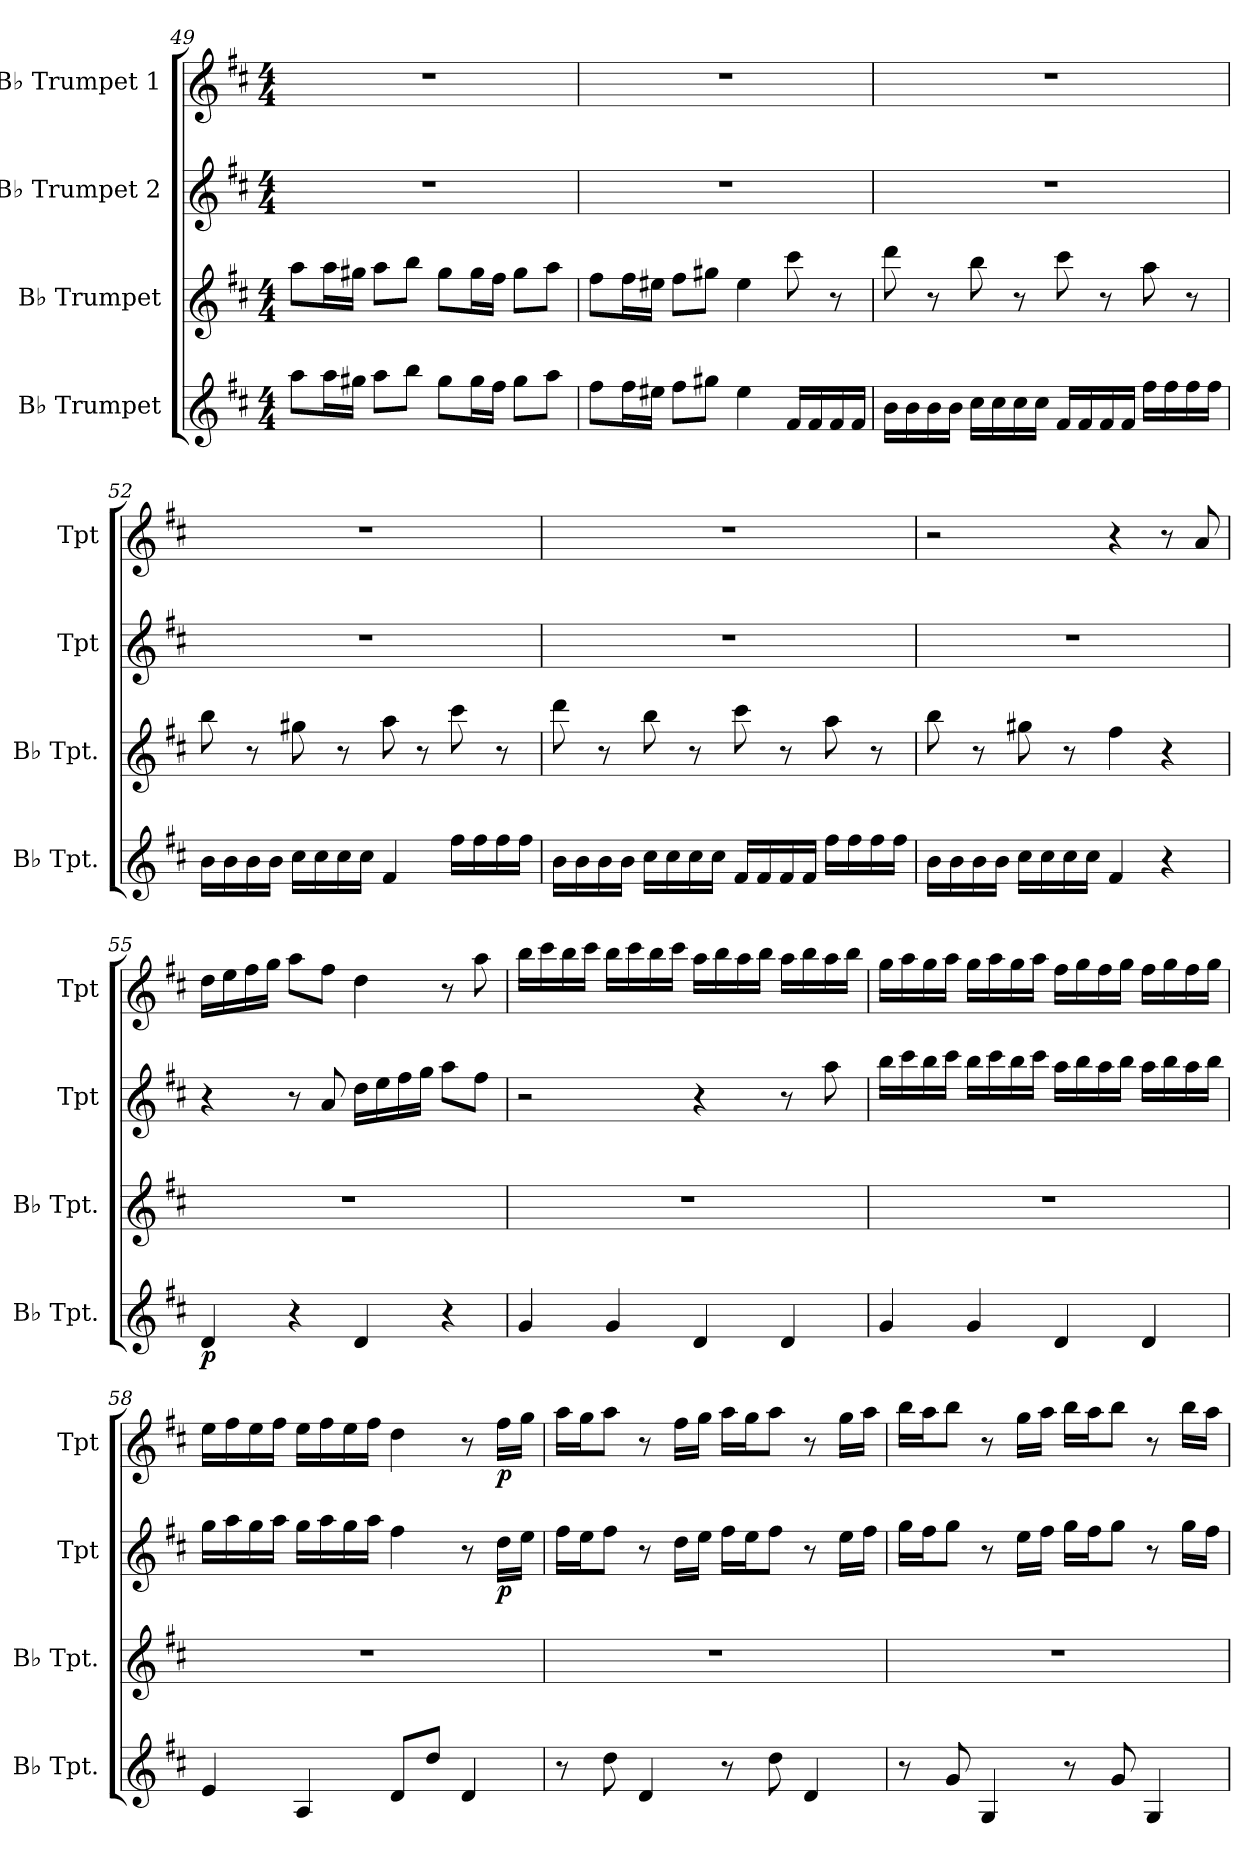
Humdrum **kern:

**kern	**dynam	**kern	**kern	**dynam	**kern	**dynam
*part4	*part4	*part3	*part2	*part2	*part1	*part1
*staff4	*staff4	*staff3	*staff2	*staff2	*staff1	*staff1
*I"B♭ Trumpet	*	*I"B♭ Trumpet	*I"B♭ Trumpet 2	*	*I"B♭ Trumpet 1	*
*I'B♭ Tpt.	*	*I'B♭ Tpt.	*I'Tpt	*	*I'Tpt	*
*clefG2	*	*clefG2	*clefG2	*	*clefG2	*
*ITrd1c2	*	*ITrd1c2	*ITrd1c2	*	*ITrd1c2	*
*k[]	*	*k[]	*k[]	*	*k[]	*
*M4/4	*	*M4/4	*M4/4	*	*M4/4	*
=49	=49	=49	=49	=49	=49	=49
8gg\L	.	8gg\L	1r	.	1r	.
16gg\L	.	16gg\L	.	.	.	.
16ff#X\JJ	.	16ff#X\JJ	.	.	.	.
8gg\L	.	8gg\L	.	.	.	.
8aa\J	.	8aa\J	.	.	.	.
8ff#\L	.	8ff#\L	.	.	.	.
16ff#\L	.	16ff#\L	.	.	.	.
16ee\JJ	.	16ee\JJ	.	.	.	.
8ff#\L	.	8ff#\L	.	.	.	.
8gg\J	.	8gg\J	.	.	.	.
=50	=50	=50	=50	=50	=50	=50
8ee\L	.	8ee\L	1r	.	1r	.
16ee\L	.	16ee\L	.	.	.	.
16dd#X\JJ	.	16dd#X\JJ	.	.	.	.
8ee\L	.	8ee\L	.	.	.	.
8ff#X\J	.	8ff#X\J	.	.	.	.
4dd#\	.	4dd#\	.	.	.	.
16e/LL	.	8bb\	.	.	.	.
16e/	.	.	.	.	.	.
16e/	.	8r	.	.	.	.
16e/JJ	.	.	.	.	.	.
!!LO:LB:g=z
=51	=51	=51	=51	=51	=51	=51
16a\LL	.	8ccc\	1r	.	1r	.
16a\	.	.	.	.	.	.
16a\	.	8r	.	.	.	.
16a\JJ	.	.	.	.	.	.
16b\LL	.	8aa\	.	.	.	.
16b\	.	.	.	.	.	.
16b\	.	8r	.	.	.	.
16b\JJ	.	.	.	.	.	.
16e/LL	.	8bb\	.	.	.	.
16e/	.	.	.	.	.	.
16e/	.	8r	.	.	.	.
16e/JJ	.	.	.	.	.	.
16ee\LL	.	8gg\	.	.	.	.
16ee\	.	.	.	.	.	.
16ee\	.	8r	.	.	.	.
16ee\JJ	.	.	.	.	.	.
=52	=52	=52	=52	=52	=52	=52
16a\LL	.	8aa\	1r	.	1r	.
16a\	.	.	.	.	.	.
16a\	.	8r	.	.	.	.
16a\JJ	.	.	.	.	.	.
16b\LL	.	8ff#X\	.	.	.	.
16b\	.	.	.	.	.	.
16b\	.	8r	.	.	.	.
16b\JJ	.	.	.	.	.	.
4e/	.	8gg\	.	.	.	.
.	.	8r	.	.	.	.
16ee\LL	.	8bb\	.	.	.	.
16ee\	.	.	.	.	.	.
16ee\	.	8r	.	.	.	.
16ee\JJ	.	.	.	.	.	.
=53	=53	=53	=53	=53	=53	=53
16a\LL	.	8ccc\	1r	.	1r	.
16a\	.	.	.	.	.	.
16a\	.	8r	.	.	.	.
16a\JJ	.	.	.	.	.	.
16b\LL	.	8aa\	.	.	.	.
16b\	.	.	.	.	.	.
16b\	.	8r	.	.	.	.
16b\JJ	.	.	.	.	.	.
16e/LL	.	8bb\	.	.	.	.
16e/	.	.	.	.	.	.
16e/	.	8r	.	.	.	.
16e/JJ	.	.	.	.	.	.
16ee\LL	.	8gg\	.	.	.	.
16ee\	.	.	.	.	.	.
16ee\	.	8r	.	.	.	.
16ee\JJ	.	.	.	.	.	.
!!LO:LB:g=z
=54	=54	=54	=54	=54	=54	=54
16a\LL	.	8aa\	1r	.	2r	.
16a\	.	.	.	.	.	.
16a\	.	8r	.	.	.	.
16a\JJ	.	.	.	.	.	.
16b\LL	.	8ff#X\	.	.	.	.
16b\	.	.	.	.	.	.
16b\	.	8r	.	.	.	.
16b\JJ	.	.	.	.	.	.
4e/	.	4ee\	.	.	4r	.
4r	.	4r	.	.	8r	.
.	.	.	.	.	8g/	.
=55	=55	=55	=55	=55	=55	=55
!	!LO:DY:b	!	!	!	!	!
4c/	p	1r	4r	.	16cc\LL	.
.	.	.	.	.	16dd\	.
.	.	.	.	.	16ee\	.
.	.	.	.	.	16ff\JJ	.
4r	.	.	8r	.	8gg\L	.
.	.	.	8g/	.	8ee\J	.
4c/	.	.	16cc\LL	.	4cc\	.
.	.	.	16dd\	.	.	.
.	.	.	16ee\	.	.	.
.	.	.	16ff\JJ	.	.	.
4r	.	.	8gg\L	.	8r	.
.	.	.	8ee\J	.	8gg\	.
!!LO:PB:g=z
=56	=56	=56	=56	=56	=56	=56
4f/	.	1r	2r	.	16aa\LL	.
.	.	.	.	.	16bb\	.
.	.	.	.	.	16aa\	.
.	.	.	.	.	16bb\JJ	.
4f/	.	.	.	.	16aa\LL	.
.	.	.	.	.	16bb\	.
.	.	.	.	.	16aa\	.
.	.	.	.	.	16bb\JJ	.
4c/	.	.	4r	.	16gg\LL	.
.	.	.	.	.	16aa\	.
.	.	.	.	.	16gg\	.
.	.	.	.	.	16aa\JJ	.
4c/	.	.	8r	.	16gg\LL	.
.	.	.	.	.	16aa\	.
.	.	.	8gg\	.	16gg\	.
.	.	.	.	.	16aa\JJ	.
=57	=57	=57	=57	=57	=57	=57
4f/	.	1r	16aa\LL	.	16ff\LL	.
.	.	.	16bb\	.	16gg\	.
.	.	.	16aa\	.	16ff\	.
.	.	.	16bb\JJ	.	16gg\JJ	.
4f/	.	.	16aa\LL	.	16ff\LL	.
.	.	.	16bb\	.	16gg\	.
.	.	.	16aa\	.	16ff\	.
.	.	.	16bb\JJ	.	16gg\JJ	.
4c/	.	.	16gg\LL	.	16ee\LL	.
.	.	.	16aa\	.	16ff\	.
.	.	.	16gg\	.	16ee\	.
.	.	.	16aa\JJ	.	16ff\JJ	.
4c/	.	.	16gg\LL	.	16ee\LL	.
.	.	.	16aa\	.	16ff\	.
.	.	.	16gg\	.	16ee\	.
.	.	.	16aa\JJ	.	16ff\JJ	.
!!LO:LB:g=z
=58	=58	=58	=58	=58	=58	=58
4d/	.	1r	16ff\LL	.	16dd\LL	.
.	.	.	16gg\	.	16ee\	.
.	.	.	16ff\	.	16dd\	.
.	.	.	16gg\JJ	.	16ee\JJ	.
4G/	.	.	16ff\LL	.	16dd\LL	.
.	.	.	16gg\	.	16ee\	.
.	.	.	16ff\	.	16dd\	.
.	.	.	16gg\JJ	.	16ee\JJ	.
8c/L	.	.	4ee\	.	4cc\	.
8cc/J	.	.	.	.	.	.
4c/	.	.	8r	.	8r	.
!	!	!	!	!LO:DY:b	!	!LO:DY:b
.	.	.	16cc\LL	p	16ee\LL	p
.	.	.	16dd\JJ	.	16ff\JJ	.
=59	=59	=59	=59	=59	=59	=59
8r	.	1r	16ee\LL	.	16gg\LL	.
.	.	.	16dd\J	.	16ff\J	.
8cc\	.	.	8ee\J	.	8gg\J	.
4c/	.	.	8r	.	8r	.
.	.	.	16cc\LL	.	16ee\LL	.
.	.	.	16dd\JJ	.	16ff\JJ	.
8r	.	.	16ee\LL	.	16gg\LL	.
.	.	.	16dd\J	.	16ff\J	.
8cc\	.	.	8ee\J	.	8gg\J	.
4c/	.	.	8r	.	8r	.
.	.	.	16dd\LL	.	16ff\LL	.
.	.	.	16ee\JJ	.	16gg\JJ	.
=60	=60	=60	=60	=60	=60	=60
8r	.	1r	16ff\LL	.	16aa\LL	.
.	.	.	16ee\J	.	16gg\J	.
8f/	.	.	8ff\J	.	8aa\J	.
4F/	.	.	8r	.	8r	.
.	.	.	16dd\LL	.	16ff\LL	.
.	.	.	16ee\JJ	.	16gg\JJ	.
8r	.	.	16ff\LL	.	16aa\LL	.
.	.	.	16ee\J	.	16gg\J	.
8f/	.	.	8ff\J	.	8aa\J	.
4F/	.	.	8r	.	8r	.
.	.	.	16ff\LL	.	16aa\LL	.
.	.	.	16ee\JJ	.	16gg\JJ	.
=	=	=	=	=	=	=
*-	*-	*-	*-	*-	*-	*-
